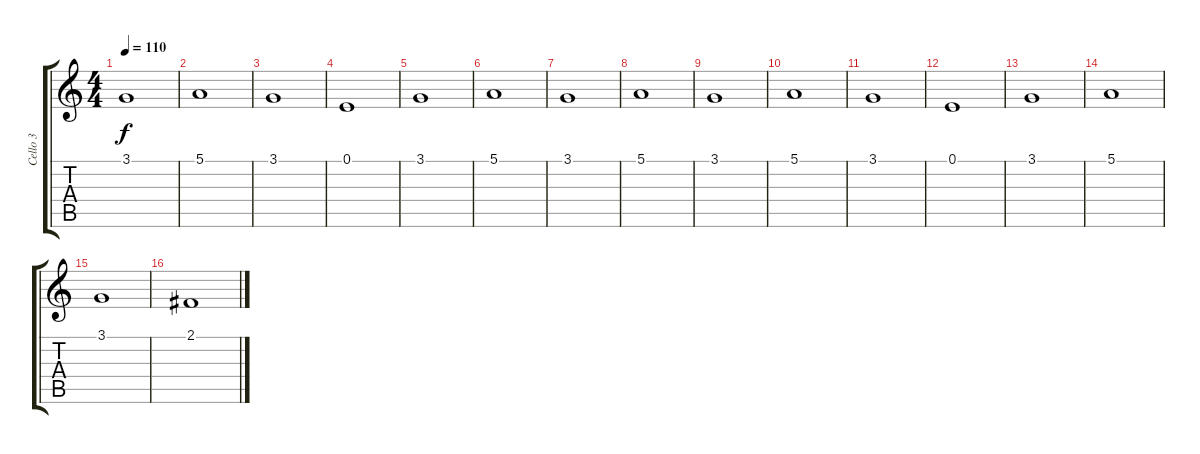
\track ("Cello 3" "Cello 3") {instrument cello}
\staff {score tabs}
\tuning (E4 B3 G3 D3 A2 E2) {hide}
\ts (4 4)
\tempo 110
\clef g2
\ks c
3.1.1{dy f instrument cello} |
5.1.1 |
3.1.1 |
0.1.1 |
3.1.1 |
5.1.1 |
3.1.1 |
5.1.1 |
3.1.1 |
5.1.1 |
3.1.1 |
0.1.1 |
3.1.1 |
5.1.1 |
3.1.1 |
2.1.1
